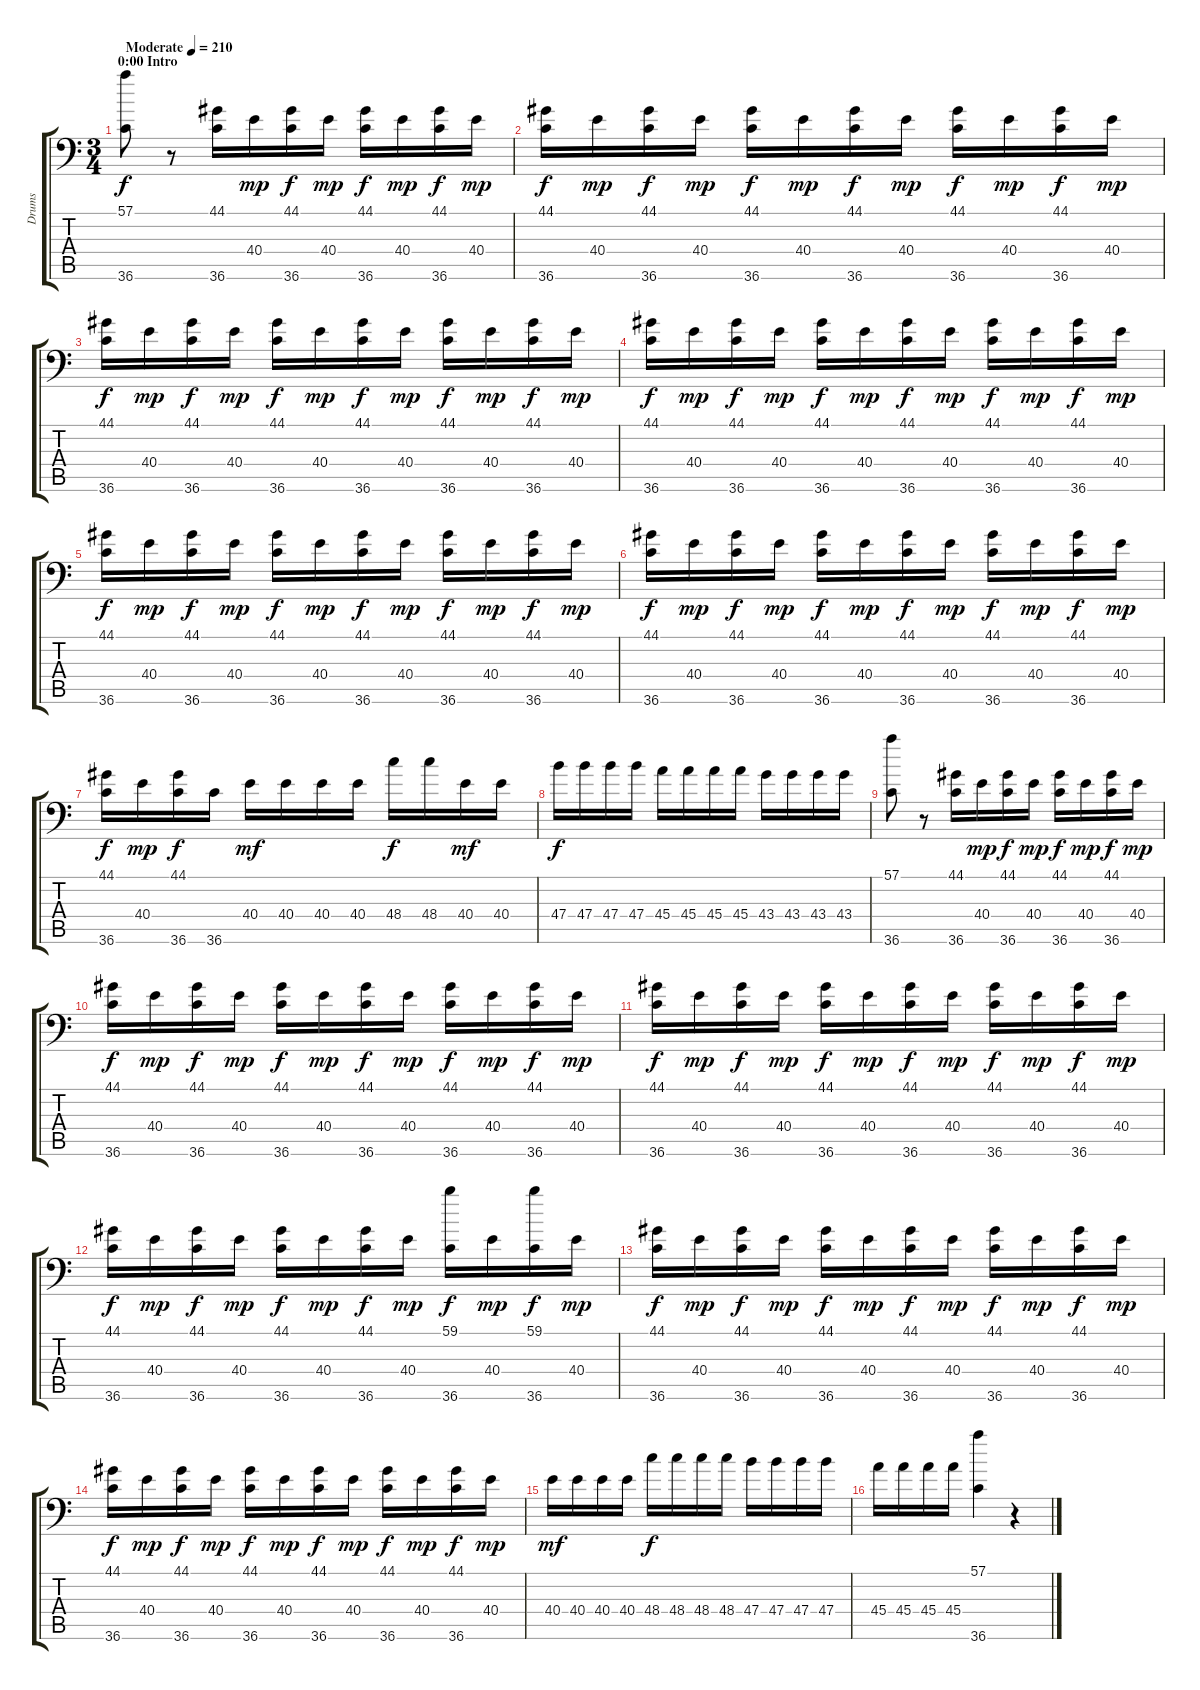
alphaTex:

\track ("Drums" "Drums") {instrument acousticgrandpiano}
\staff {score tabs}
\tuning (C-1 C-1 C-1 C-1 C-1 C-1) {hide}
\ts (3 4)
\section ("" "0:00 Intro")
\tempo (210 "Moderate")
\clef f4
\ks c
(57.1 36.6).8{dy f instrument acousticgrandpiano} r.8 (44.1 36.6).16 40.4.16{dy mp} (44.1 36.6).16{dy f} 40.4.16{dy mp} (44.1 36.6).16{dy f} 40.4.16{dy mp} (44.1 36.6).16{dy f} 40.4.16{dy mp} |
(44.1 36.6).16{dy f} 40.4.16{dy mp} (44.1 36.6).16{dy f} 40.4.16{dy mp} (44.1 36.6).16{dy f} 40.4.16{dy mp} (44.1 36.6).16{dy f} 40.4.16{dy mp} (44.1 36.6).16{dy f} 40.4.16{dy mp} (44.1 36.6).16{dy f} 40.4.16{dy mp} |
(44.1 36.6).16{dy f} 40.4.16{dy mp} (44.1 36.6).16{dy f} 40.4.16{dy mp} (44.1 36.6).16{dy f} 40.4.16{dy mp} (44.1 36.6).16{dy f} 40.4.16{dy mp} (44.1 36.6).16{dy f} 40.4.16{dy mp} (44.1 36.6).16{dy f} 40.4.16{dy mp} |
(44.1 36.6).16{dy f} 40.4.16{dy mp} (44.1 36.6).16{dy f} 40.4.16{dy mp} (44.1 36.6).16{dy f} 40.4.16{dy mp} (44.1 36.6).16{dy f} 40.4.16{dy mp} (44.1 36.6).16{dy f} 40.4.16{dy mp} (44.1 36.6).16{dy f} 40.4.16{dy mp} |
(44.1 36.6).16{dy f} 40.4.16{dy mp} (44.1 36.6).16{dy f} 40.4.16{dy mp} (44.1 36.6).16{dy f} 40.4.16{dy mp} (44.1 36.6).16{dy f} 40.4.16{dy mp} (44.1 36.6).16{dy f} 40.4.16{dy mp} (44.1 36.6).16{dy f} 40.4.16{dy mp} |
(44.1 36.6).16{dy f} 40.4.16{dy mp} (44.1 36.6).16{dy f} 40.4.16{dy mp} (44.1 36.6).16{dy f} 40.4.16{dy mp} (44.1 36.6).16{dy f} 40.4.16{dy mp} (44.1 36.6).16{dy f} 40.4.16{dy mp} (44.1 36.6).16{dy f} 40.4.16{dy mp} |
(44.1 36.6).16{dy f} 40.4.16{dy mp} (44.1 36.6).16{dy f} 36.6.16 40.4.16{dy mf} 40.4.16 40.4.16 40.4.16 48.4.16{dy f} 48.4.16 40.4.16{dy mf} 40.4.16 |
47.4.16{dy f} 47.4.16 47.4.16 47.4.16 45.4.16 45.4.16 45.4.16 45.4.16 43.4.16 43.4.16 43.4.16 43.4.16 |
(57.1 36.6).8 r.8 (44.1 36.6).16 40.4.16{dy mp} (44.1 36.6).16{dy f} 40.4.16{dy mp} (44.1 36.6).16{dy f} 40.4.16{dy mp} (44.1 36.6).16{dy f} 40.4.16{dy mp} |
(44.1 36.6).16{dy f} 40.4.16{dy mp} (44.1 36.6).16{dy f} 40.4.16{dy mp} (44.1 36.6).16{dy f} 40.4.16{dy mp} (44.1 36.6).16{dy f} 40.4.16{dy mp} (44.1 36.6).16{dy f} 40.4.16{dy mp} (44.1 36.6).16{dy f} 40.4.16{dy mp} |
(44.1 36.6).16{dy f} 40.4.16{dy mp} (44.1 36.6).16{dy f} 40.4.16{dy mp} (44.1 36.6).16{dy f} 40.4.16{dy mp} (44.1 36.6).16{dy f} 40.4.16{dy mp} (44.1 36.6).16{dy f} 40.4.16{dy mp} (44.1 36.6).16{dy f} 40.4.16{dy mp} |
(44.1 36.6).16{dy f} 40.4.16{dy mp} (44.1 36.6).16{dy f} 40.4.16{dy mp} (44.1 36.6).16{dy f} 40.4.16{dy mp} (44.1 36.6).16{dy f} 40.4.16{dy mp} (59.1 36.6).16{dy f} 40.4.16{dy mp} (59.1 36.6).16{dy f} 40.4.16{dy mp} |
(44.1 36.6).16{dy f} 40.4.16{dy mp} (44.1 36.6).16{dy f} 40.4.16{dy mp} (44.1 36.6).16{dy f} 40.4.16{dy mp} (44.1 36.6).16{dy f} 40.4.16{dy mp} (44.1 36.6).16{dy f} 40.4.16{dy mp} (44.1 36.6).16{dy f} 40.4.16{dy mp} |
(44.1 36.6).16{dy f} 40.4.16{dy mp} (44.1 36.6).16{dy f} 40.4.16{dy mp} (44.1 36.6).16{dy f} 40.4.16{dy mp} (44.1 36.6).16{dy f} 40.4.16{dy mp} (44.1 36.6).16{dy f} 40.4.16{dy mp} (44.1 36.6).16{dy f} 40.4.16{dy mp} |
40.4.16{dy mf} 40.4.16 40.4.16 40.4.16 48.4.16{dy f} 48.4.16 48.4.16 48.4.16 47.4.16 47.4.16 47.4.16 47.4.16 |
45.4.16 45.4.16 45.4.16 45.4.16 (57.1 36.6).4 r.4
